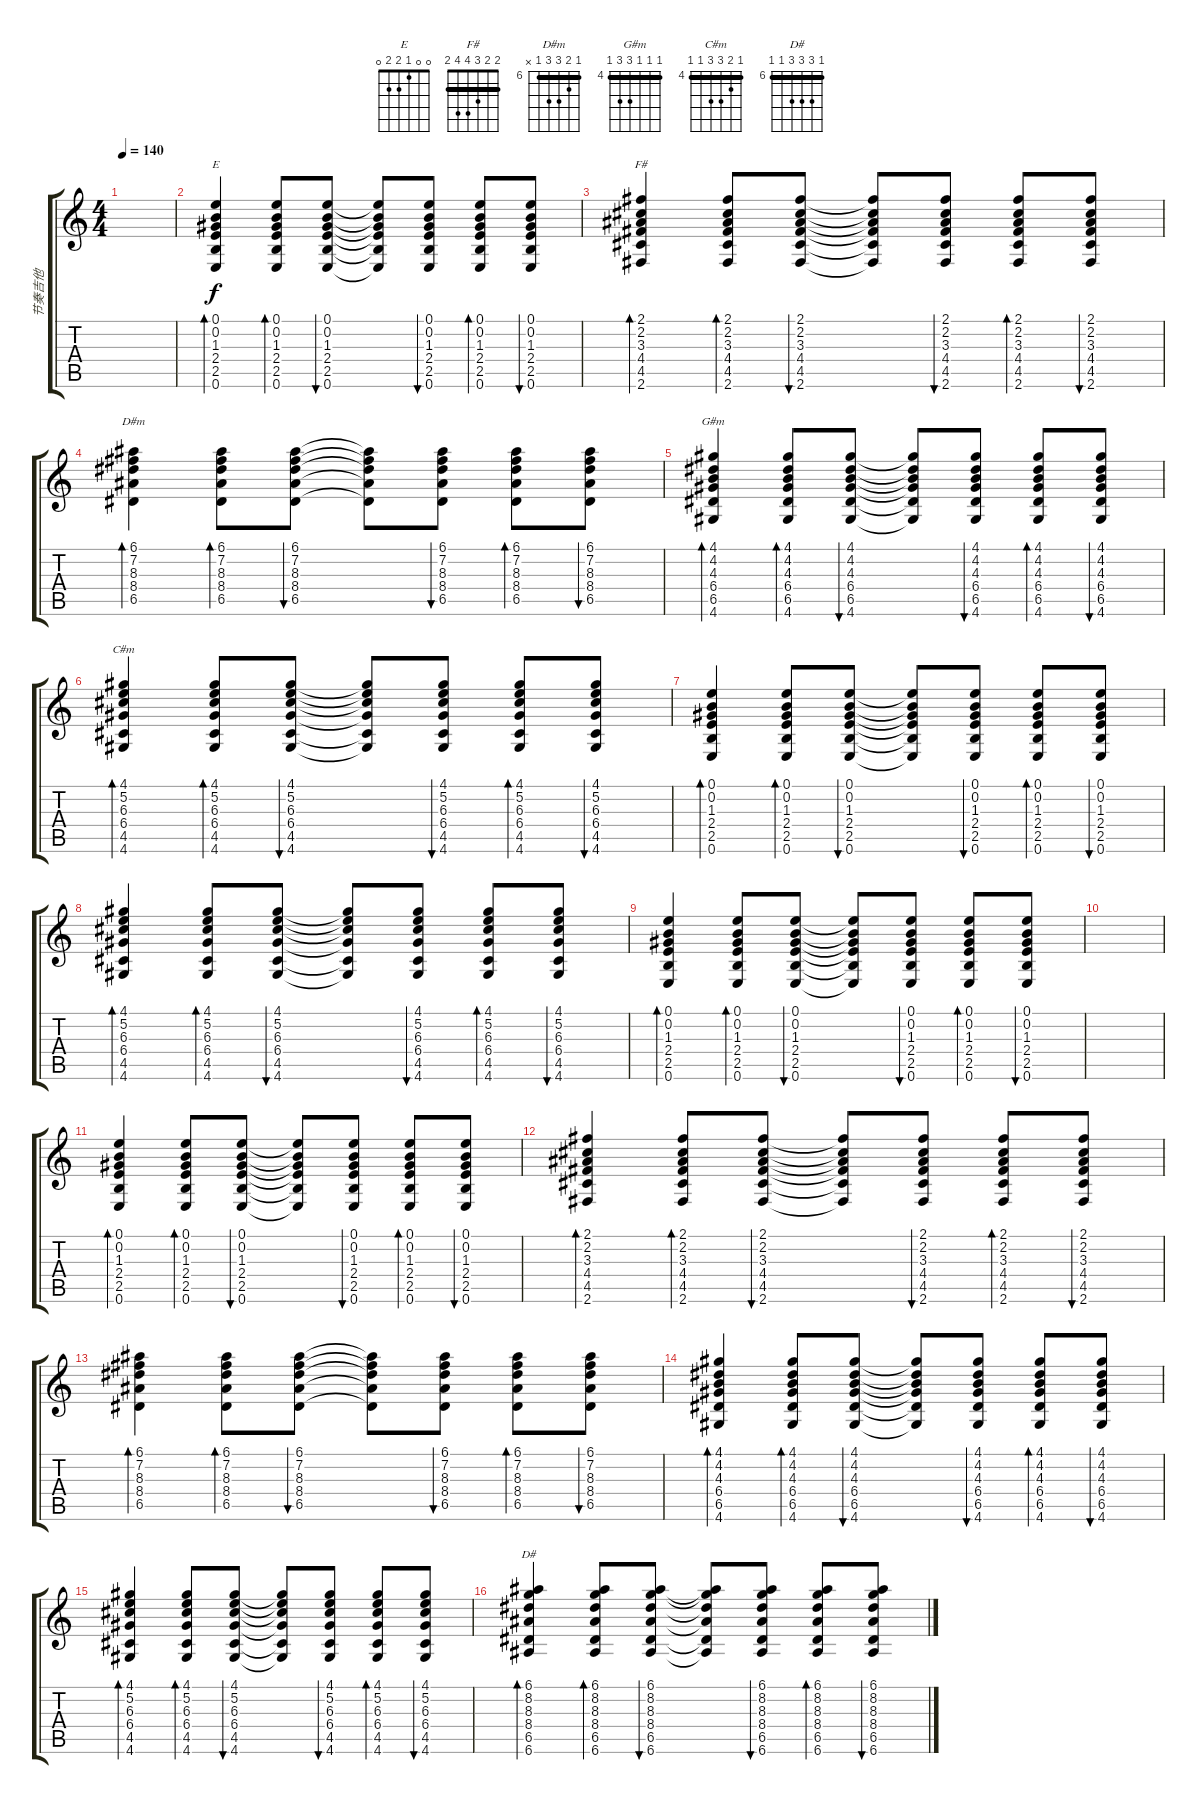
\track ("节奏吉他" "节奏吉他") {instrument acousticguitarsteel}
\staff {score tabs}
\tuning (E4 B3 G3 D3 A2 E2) {hide}
\chord ("E" 0 0 1 2 2 0)
\chord ("F#" 2 2 3 4 4 2) {barre 2}
\chord ("D#m" 6 7 8 8 6 x) {firstfret 6 barre 6}
\chord ("G#m" 4 4 4 6 6 4) {firstfret 4 barre 4}
\chord ("C#m" 4 5 6 6 4 4) {firstfret 4 barre 4}
\chord ("D#" 6 8 8 8 6 6) {firstfret 6 barre 6}
\ts (4 4)
\tempo 140
\clef g2
\ks c
|
(0.1 0.2 1.3 2.4 2.5 0.6).4{bd 60 ch "E"} (0.1 0.2 1.3 2.4 2.5 0.6).8{bd 60} (0.1 0.2 1.3 2.4 2.5 0.6).8{bu 60} (0.1{t} 0.2{t} 1.3{t} 2.4{t} 2.5{t} 0.6{t}).8 (0.1 0.2 1.3 2.4 2.5 0.6).8{bu 60} (0.1 0.2 1.3 2.4 2.5 0.6).8{bd 60} (0.1 0.2 1.3 2.4 2.5 0.6).8{bu 60} |
(2.1 2.2 3.3 4.4 4.5 2.6).4{bd 60 ch "F#"} (2.1 2.2 3.3 4.4 4.5 2.6).8{bd 120} (2.1 2.2 3.3 4.4 4.5 2.6).8{bu 120} (2.1{t} 2.2{t} 3.3{t} 4.4{t} 4.5{t} 2.6{t}).8 (2.1 2.2 3.3 4.4 4.5 2.6).8{bu 120} (2.1 2.2 3.3 4.4 4.5 2.6).8{bd 120} (2.1 2.2 3.3 4.4 4.5 2.6).8{bu 120} |
(6.1 7.2 8.3 8.4 6.5).4{bd 120 ch "D#m"} (6.1 7.2 8.3 8.4 6.5).8{bd 120} (6.1 7.2 8.3 8.4 6.5).8{bu 120} (6.1{t} 7.2{t} 8.3{t} 8.4{t} 6.5{t}).8 (6.1 7.2 8.3 8.4 6.5).8{bu 120} (6.1 7.2 8.3 8.4 6.5).8{bd 120} (6.1 7.2 8.3 8.4 6.5).8{bu 120} |
(4.1 4.2 4.3 6.4 6.5 4.6).4{bd 120 ch "G#m"} (4.1 4.2 4.3 6.4 6.5 4.6).8{bd 120} (4.1 4.2 4.3 6.4 6.5 4.6).8{bu 120} (4.1{t} 4.2{t} 4.3{t} 6.4{t} 6.5{t} 4.6{t}).8 (4.1 4.2 4.3 6.4 6.5 4.6).8{bu 120} (4.1 4.2 4.3 6.4 6.5 4.6).8{bd 120} (4.1 4.2 4.3 6.4 6.5 4.6).8{bu 120} |
(4.1 5.2 6.3 6.4 4.5 4.6).4{bd 120 ch "C#m"} (4.1 5.2 6.3 6.4 4.5 4.6).8{bd 120} (4.1 5.2 6.3 6.4 4.5 4.6).8{bu 120} (4.1{t} 5.2{t} 6.3{t} 6.4{t} 4.5{t} 4.6{t}).8 (4.1 5.2 6.3 6.4 4.5 4.6).8{bu 120} (4.1 5.2 6.3 6.4 4.5 4.6).8{bd 120} (4.1 5.2 6.3 6.4 4.5 4.6).8{bu 120} |
(0.1 0.2 1.3 2.4 2.5 0.6).4{bd 60} (0.1 0.2 1.3 2.4 2.5 0.6).8{bd 60} (0.1 0.2 1.3 2.4 2.5 0.6).8{bu 60} (0.1{t} 0.2{t} 1.3{t} 2.4{t} 2.5{t} 0.6{t}).8 (0.1 0.2 1.3 2.4 2.5 0.6).8{bu 60} (0.1 0.2 1.3 2.4 2.5 0.6).8{bd 60} (0.1 0.2 1.3 2.4 2.5 0.6).8{bu 60} |
(4.1 5.2 6.3 6.4 4.5 4.6).4{bd 120} (4.1 5.2 6.3 6.4 4.5 4.6).8{bd 120} (4.1 5.2 6.3 6.4 4.5 4.6).8{bu 120} (4.1{t} 5.2{t} 6.3{t} 6.4{t} 4.5{t} 4.6{t}).8 (4.1 5.2 6.3 6.4 4.5 4.6).8{bu 120} (4.1 5.2 6.3 6.4 4.5 4.6).8{bd 120} (4.1 5.2 6.3 6.4 4.5 4.6).8{bu 120} |
(0.1 0.2 1.3 2.4 2.5 0.6).4{bd 60} (0.1 0.2 1.3 2.4 2.5 0.6).8{bd 60} (0.1 0.2 1.3 2.4 2.5 0.6).8{bu 60} (0.1{t} 0.2{t} 1.3{t} 2.4{t} 2.5{t} 0.6{t}).8 (0.1 0.2 1.3 2.4 2.5 0.6).8{bu 60} (0.1 0.2 1.3 2.4 2.5 0.6).8{bd 60} (0.1 0.2 1.3 2.4 2.5 0.6).8{bu 60} |
|
(0.1 0.2 1.3 2.4 2.5 0.6).4{bd 60} (0.1 0.2 1.3 2.4 2.5 0.6).8{bd 60} (0.1 0.2 1.3 2.4 2.5 0.6).8{bu 60} (0.1{t} 0.2{t} 1.3{t} 2.4{t} 2.5{t} 0.6{t}).8 (0.1 0.2 1.3 2.4 2.5 0.6).8{bu 60} (0.1 0.2 1.3 2.4 2.5 0.6).8{bd 60} (0.1 0.2 1.3 2.4 2.5 0.6).8{bu 60} |
(2.1 2.2 3.3 4.4 4.5 2.6).4{bd 60} (2.1 2.2 3.3 4.4 4.5 2.6).8{bd 120} (2.1 2.2 3.3 4.4 4.5 2.6).8{bu 120} (2.1{t} 2.2{t} 3.3{t} 4.4{t} 4.5{t} 2.6{t}).8 (2.1 2.2 3.3 4.4 4.5 2.6).8{bu 120} (2.1 2.2 3.3 4.4 4.5 2.6).8{bd 120} (2.1 2.2 3.3 4.4 4.5 2.6).8{bu 120} |
(6.1 7.2 8.3 8.4 6.5).4{bd 120} (6.1 7.2 8.3 8.4 6.5).8{bd 120} (6.1 7.2 8.3 8.4 6.5).8{bu 120} (6.1{t} 7.2{t} 8.3{t} 8.4{t} 6.5{t}).8 (6.1 7.2 8.3 8.4 6.5).8{bu 120} (6.1 7.2 8.3 8.4 6.5).8{bd 120} (6.1 7.2 8.3 8.4 6.5).8{bu 120} |
(4.1 4.2 4.3 6.4 6.5 4.6).4{bd 120} (4.1 4.2 4.3 6.4 6.5 4.6).8{bd 120} (4.1 4.2 4.3 6.4 6.5 4.6).8{bu 120} (4.1{t} 4.2{t} 4.3{t} 6.4{t} 6.5{t} 4.6{t}).8 (4.1 4.2 4.3 6.4 6.5 4.6).8{bu 120} (4.1 4.2 4.3 6.4 6.5 4.6).8{bd 120} (4.1 4.2 4.3 6.4 6.5 4.6).8{bu 120} |
(4.1 5.2 6.3 6.4 4.5 4.6).4{bd 120} (4.1 5.2 6.3 6.4 4.5 4.6).8{bd 120} (4.1 5.2 6.3 6.4 4.5 4.6).8{bu 120} (4.1{t} 5.2{t} 6.3{t} 6.4{t} 4.5{t} 4.6{t}).8 (4.1 5.2 6.3 6.4 4.5 4.6).8{bu 120} (4.1 5.2 6.3 6.4 4.5 4.6).8{bd 120} (4.1 5.2 6.3 6.4 4.5 4.6).8{bu 120} |
(6.1 8.2 8.3 8.4 6.5 6.6).4{bd 120 ch "D#"} (6.1 8.2 8.3 8.4 6.5 6.6).8{bd 120} (6.1 8.2 8.3 8.4 6.5 6.6).8{bu 120} (6.1{t} 8.2{t} 8.3{t} 8.4{t} 6.5{t} 6.6{t}).8 (6.1 8.2 8.3 8.4 6.5 6.6).8{bu 120} (6.1 8.2 8.3 8.4 6.5 6.6).8{bd 120} (6.1 8.2 8.3 8.4 6.5 6.6).8{bu 120}
